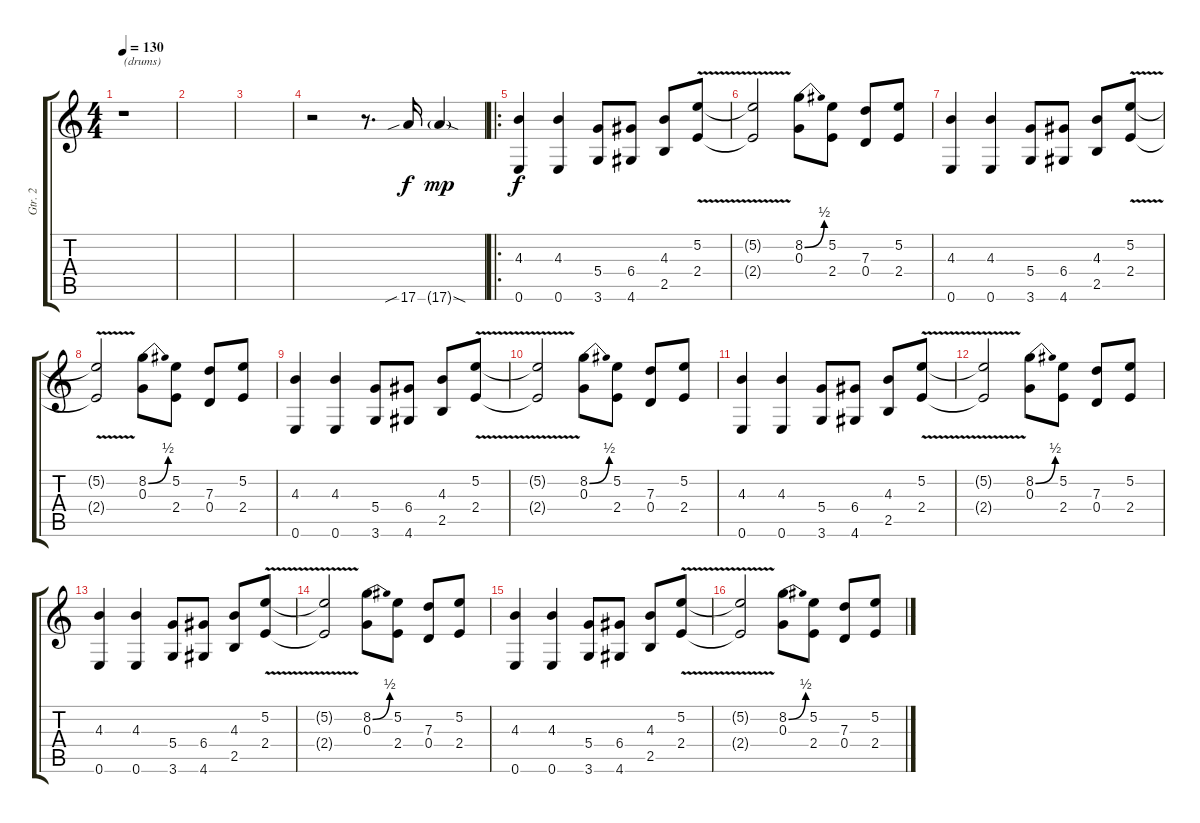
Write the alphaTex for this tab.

\track ("Gtr. 2" "Gtr. 2") {instrument distortionguitar}
\staff {score tabs}
\tuning (E4 B3 G3 D3 A2 E2) {hide}
\ts (4 4)
\tempo 130
\clef g2
\ks c
r.1{txt "(drums)" dy f instrument distortionguitar} |
|
|
r.2 r.8{d} 17.6{sib}.16 17.6{sod g}.4{dy mp} |
\ro
(4.3 0.6).4{dy f} (4.3 0.6).4 (5.4 3.6).8 (6.4 4.6).8 (4.3 2.5).8 (5.2 2.4{v}).8 |
(5.2{t} 2.4{t}).2 (8.2{be (bend 0 0 60 2)} 0.3).8 (5.2 2.4).8 (7.3 0.4).8 (5.2 2.4).8 |
(4.3 0.6).4 (4.3 0.6).4 (5.4 3.6).8 (6.4 4.6).8 (4.3 2.5).8 (5.2 2.4{v}).8 |
(5.2{t} 2.4{t}).2 (8.2{be (bend 0 0 60 2)} 0.3).8 (5.2 2.4).8 (7.3 0.4).8 (5.2 2.4).8 |
(4.3 0.6).4 (4.3 0.6).4 (5.4 3.6).8 (6.4 4.6).8 (4.3 2.5).8 (5.2 2.4{v}).8 |
(5.2{t} 2.4{t}).2 (8.2{be (bend 0 0 60 2)} 0.3).8 (5.2 2.4).8 (7.3 0.4).8 (5.2 2.4).8 |
(4.3 0.6).4 (4.3 0.6).4 (5.4 3.6).8 (6.4 4.6).8 (4.3 2.5).8 (5.2 2.4{v}).8 |
(5.2{t} 2.4{t}).2 (8.2{be (bend 0 0 60 2)} 0.3).8 (5.2 2.4).8 (7.3 0.4).8 (5.2 2.4).8 |
(4.3 0.6).4 (4.3 0.6).4 (5.4 3.6).8 (6.4 4.6).8 (4.3 2.5).8 (5.2 2.4{v}).8 |
(5.2{t} 2.4{t}).2 (8.2{be (bend 0 0 60 2)} 0.3).8 (5.2 2.4).8 (7.3 0.4).8 (5.2 2.4).8 |
(4.3 0.6).4 (4.3 0.6).4 (5.4 3.6).8 (6.4 4.6).8 (4.3 2.5).8 (5.2 2.4{v}).8 |
(5.2{t} 2.4{t}).2 (8.2{be (bend 0 0 60 2)} 0.3).8 (5.2 2.4).8 (7.3 0.4).8 (5.2 2.4).8
